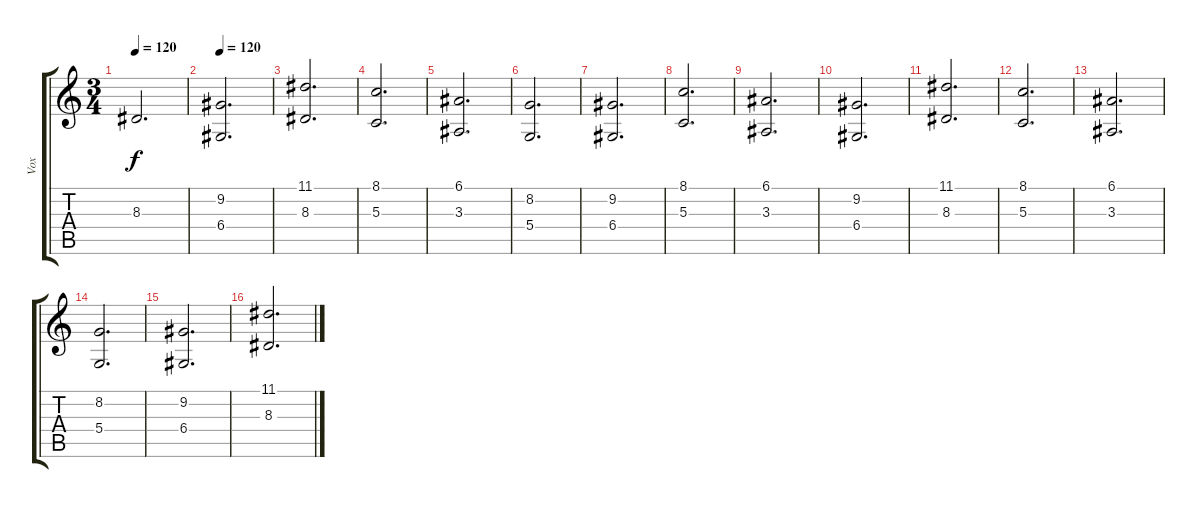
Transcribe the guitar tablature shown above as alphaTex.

\track ("Vox" "Vox") {instrument clarinet}
\staff {score tabs}
\tuning (E4 B3 G3 D3 A2 E2) {hide}
\ts (3 4)
\tempo 120
\clef g2
\ks c
8.3{t}.2{d dy f} |
\tempo 120
(9.2 6.4).2{d} |
(11.1 8.3).2{d} |
(8.1 5.3).2{d} |
(6.1 3.3).2{d} |
(8.2 5.4).2{d} |
(9.2 6.4).2{d} |
(8.1 5.3).2{d} |
(6.1 3.3).2{d} |
(9.2 6.4).2{d} |
(11.1 8.3).2{d} |
(8.1 5.3).2{d} |
(6.1 3.3).2{d} |
(8.2 5.4).2{d} |
(9.2 6.4).2{d} |
(11.1 8.3).2{d}
